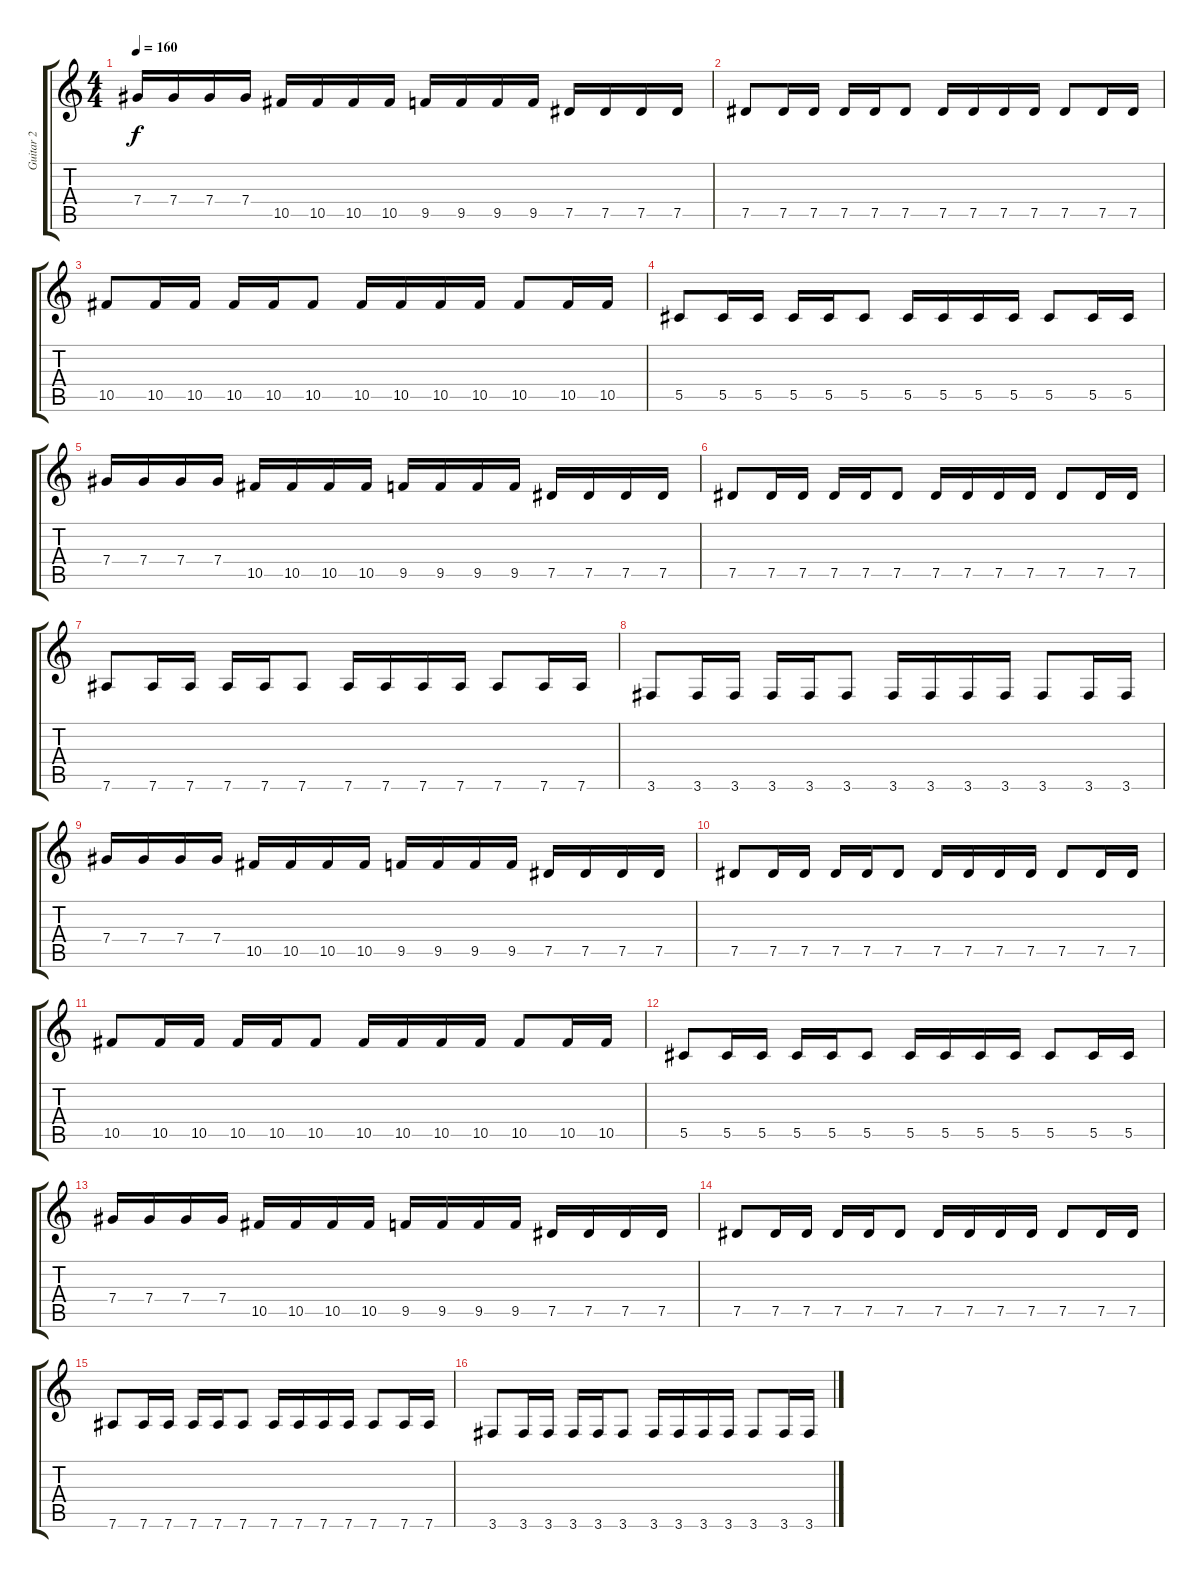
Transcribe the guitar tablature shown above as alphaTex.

\track ("Guitar 2" "Guitar 2") {instrument distortionguitar}
\staff {score tabs}
\tuning (Eb4 Bb3 Gb3 Db3 Ab2 Eb2) {hide}
\ts (4 4)
\tempo 160
\clef g2
\ks c
7.4.16{dy f} 7.4.16 7.4.16 7.4.16 10.5.16 10.5.16 10.5.16 10.5.16 9.5.16 9.5.16 9.5.16 9.5.16 7.5.16 7.5.16 7.5.16 7.5.16 |
7.5.8 7.5.16 7.5.16 7.5.16 7.5.16 7.5.8 7.5.16 7.5.16 7.5.16 7.5.16 7.5.8 7.5.16 7.5.16 |
10.5.8 10.5.16 10.5.16 10.5.16 10.5.16 10.5.8 10.5.16 10.5.16 10.5.16 10.5.16 10.5.8 10.5.16 10.5.16 |
5.5.8 5.5.16 5.5.16 5.5.16 5.5.16 5.5.8 5.5.16 5.5.16 5.5.16 5.5.16 5.5.8 5.5.16 5.5.16 |
7.4.16 7.4.16 7.4.16 7.4.16 10.5.16 10.5.16 10.5.16 10.5.16 9.5.16 9.5.16 9.5.16 9.5.16 7.5.16 7.5.16 7.5.16 7.5.16 |
7.5.8 7.5.16 7.5.16 7.5.16 7.5.16 7.5.8 7.5.16 7.5.16 7.5.16 7.5.16 7.5.8 7.5.16 7.5.16 |
7.6.8 7.6.16 7.6.16 7.6.16 7.6.16 7.6.8 7.6.16 7.6.16 7.6.16 7.6.16 7.6.8 7.6.16 7.6.16 |
3.6.8 3.6.16 3.6.16 3.6.16 3.6.16 3.6.8 3.6.16 3.6.16 3.6.16 3.6.16 3.6.8 3.6.16 3.6.16 |
7.4.16 7.4.16 7.4.16 7.4.16 10.5.16 10.5.16 10.5.16 10.5.16 9.5.16 9.5.16 9.5.16 9.5.16 7.5.16 7.5.16 7.5.16 7.5.16 |
7.5.8 7.5.16 7.5.16 7.5.16 7.5.16 7.5.8 7.5.16 7.5.16 7.5.16 7.5.16 7.5.8 7.5.16 7.5.16 |
10.5.8 10.5.16 10.5.16 10.5.16 10.5.16 10.5.8 10.5.16 10.5.16 10.5.16 10.5.16 10.5.8 10.5.16 10.5.16 |
5.5.8{volume 5} 5.5.16 5.5.16 5.5.16 5.5.16 5.5.8 5.5.16 5.5.16 5.5.16 5.5.16 5.5.8 5.5.16 5.5.16 |
7.4.16 7.4.16 7.4.16 7.4.16 10.5.16 10.5.16 10.5.16 10.5.16 9.5.16 9.5.16 9.5.16 9.5.16 7.5.16 7.5.16 7.5.16 7.5.16 |
7.5.8 7.5.16 7.5.16 7.5.16 7.5.16 7.5.8 7.5.16 7.5.16 7.5.16 7.5.16 7.5.8 7.5.16 7.5.16 |
7.6.8 7.6.16 7.6.16 7.6.16 7.6.16 7.6.8 7.6.16 7.6.16 7.6.16 7.6.16 7.6.8 7.6.16 7.6.16 |
3.6.8 3.6.16 3.6.16 3.6.16 3.6.16 3.6.8 3.6.16 3.6.16 3.6.16 3.6.16 3.6.8 3.6.16 3.6.16
